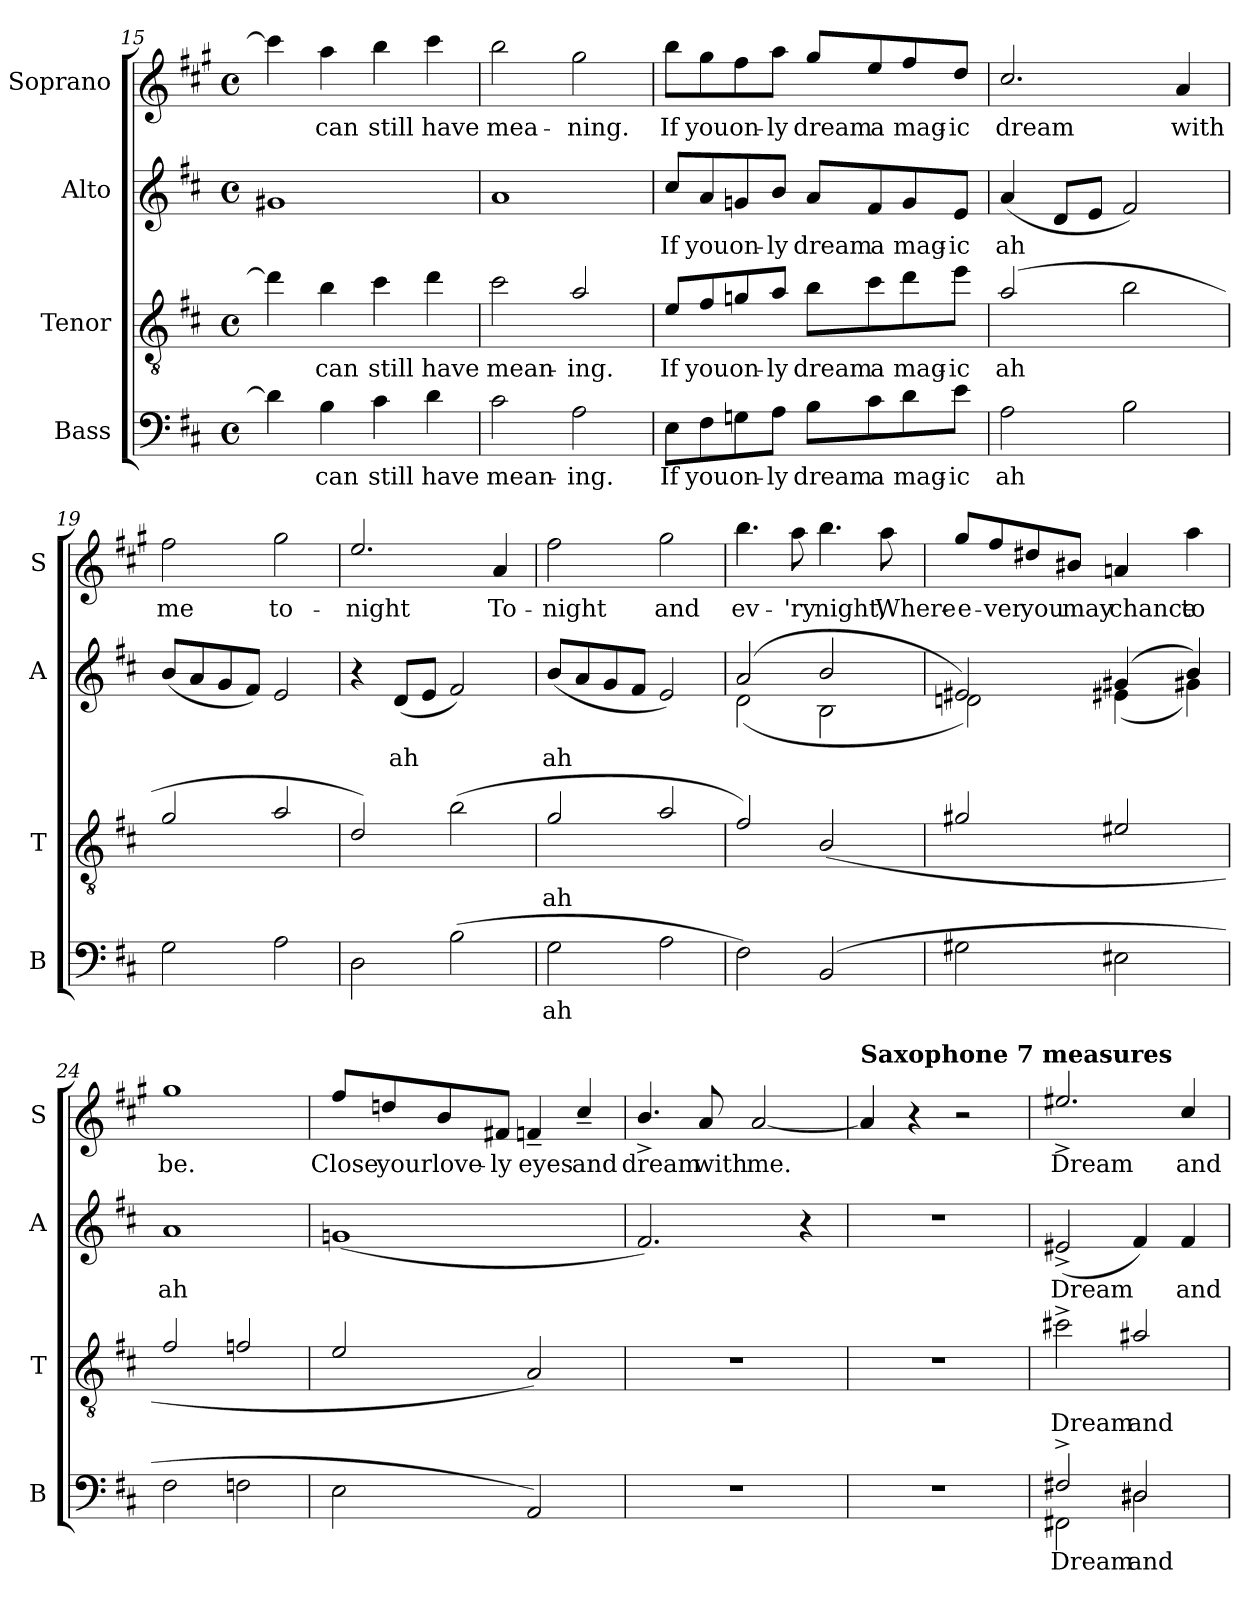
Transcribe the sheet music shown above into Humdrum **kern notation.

**kern	**text	**kern	**text	**kern	**text	**kern	**text
*part4	*part4	*part3	*part3	*part2	*part2	*part1	*part1
*staff4	*staff4	*staff3	*staff3	*staff2	*staff2	*staff1	*staff1
*I"Bass	*	*I"Tenor	*	*I"Alto	*	*I"Soprano	*
*I'B	*	*I'T	*	*I'A	*	*I'S	*
*clefF4	*	*clefGv2	*	*clefG2	*	*clefG2	*
*	*	*ITrd8c14	*	*	*	*ITrd4c7	*
*k[f#c#]	*	*k[f#c#]	*	*k[f#c#]	*	*k[f#c#]	*
*M4/4	*	*M4/4	*	*M4/4	*	*M4/4	*
*met(c)	*	*met(c)	*	*met(c)	*	*met(c)	*
=15	=15	=15	=15	=15	=15	=15	=15
4d\]	.	4d\]	.	1g#X	.	4ff#\]	.
4B\	can	4B\	can	.	.	4dd\	can
4c#\	still	4c#\	still	.	.	4ee\	still
4d\	have	4d\	have	.	.	4ff#\	have
=16	=16	=16	=16	=16	=16	=16	=16
2c#\	mean-	2c#\	mean-	1a	.	2ee\	mea-
2A\	-ing.	2A/	-ing.	.	.	2cc#\	-ning.
!!LO:LB:g=z
=17	=17	=17	=17	=17	=17	=17	=17
8E\L	If	8E/L	If	8cc#/L	If	8ee\L	If
8F#\	you	8F#/	you	8a/	you	8cc#\	you
8Gn\	on-	8Gn/	on-	8gn/	on-	8b\	on-
8A\J	-ly	8A/J	-ly	8b/J	-ly	8dd\J	-ly
8B\L	dream	8B\L	dream	8a/L	dream	8cc#/L	dream
8c#\	a	8c#\	a	8f#/	a	8a/	a
8d\	mag-	8d\	mag-	8g/	mag-	8b/	mag-
8e\J	-ic	8e\J	-ic	8e/J	-ic	8g/J	-ic
=18	=18	=18	=18	=18	=18	=18	=18
2A\	ah	(2A/	ah	(4a/	ah	2.f#/	dream
.	.	.	.	8d/L	.	.	.
.	.	.	.	8e/J	.	.	.
2B\	.	2B\	.	2f#/)	.	.	.
.	.	.	.	.	.	4d/	with
=19	=19	=19	=19	=19	=19	=19	=19
2G\	.	2G/	.	(8b/L	.	2b\	me
.	.	.	.	8a/	.	.	.
.	.	.	.	8g/	.	.	.
.	.	.	.	8f#/J)	.	.	.
2A\	.	2A/	.	2e/	.	2cc#\	to-
=20	=20	=20	=20	=20	=20	=20	=20
2D\	.	2D/)	.	4r	.	2.a/	-night
.	.	.	.	(8d/L	ah	.	.
.	.	.	.	8e/J	.	.	.
(2B\	.	(2B\	.	2f#/)	.	.	.
.	.	.	.	.	.	4d/	To-
!!LO:PB:g=z
=21	=21	=21	=21	=21	=21	=21	=21
2G\	ah	2G/	ah	(8b/L	ah	2b\	-night
.	.	.	.	8a/	.	.	.
.	.	.	.	8g/	.	.	.
.	.	.	.	8f#/J	.	.	.
2A\	.	2A/	.	2e/)	.	2cc#\	and
=22	=22	=22	=22	=22	=22	=22	=22
*	*	*	*	*^	*	*	*
2F#\)	.	2F#/)	.	(2a/	(2d\	.	4.ee\	ev-
.	.	.	.	.	.	.	8dd\	-'ry
(2BB/	.	(2BB/	.	2b/	2B\	.	4.ee\	night,
.	.	.	.	.	.	.	8dd\	Where-
=23	=23	=23	=23	=23	=23	=23	=23	=23
2G#X\	.	2G#X/	.	2e#X/)	2dn\)	.	8cc#/L	-e-
.	.	.	.	.	.	.	8b/	-ver
.	.	.	.	.	.	.	8g#X/	you
.	.	.	.	.	.	.	8e#X/J	may
2E#X\	.	2E#X/	.	(4g#X/	(4e#X\	.	4dn/	chance
.	.	.	.	4b/)	4g#X\)	.	4dd\	to
*	*	*	*	*v	*v	*	*	*
!!LO:LB:g=z
=24	=24	=24	=24	=24	=24	=24	=24
2F#\	.	2F#/	.	1a	ah	1cc#	be.
2Fn\	.	2Fn/	.	.	.	.	.
=25	=25	=25	=25	=25	=25	=25	=25
2E\	.	2E/	.	(1gn	.	8b/L	Close
.	.	.	.	.	.	8gn/	your
.	.	.	.	.	.	8e/	love-
.	.	.	.	.	.	8Bn/J	-ly
2AA/)	.	2AA/)	.	.	.	4B-X~/	eyes
.	.	.	.	.	.	4f#~/	and
=26	=26	=26	=26	=26	=26	=26	=26
1r	.	1r	.	2.f#/)	.	4.e^/	dream
.	.	.	.	.	.	8d/	with
.	.	.	.	.	.	[2d/	me.
.	.	.	.	4r	.	.	.
!!LO:PB:g=z
=27	=27	=27	=27	=27	=27	=27	=27
!	!	!	!	!	!	!LO:TX:a:B:t=Saxophone 7 measures	!
1r	.	1r	.	1r	.	4d/]	.
.	.	.	.	.	.	4r	.
.	.	.	.	.	.	2r	.
!!LO:LB:g=z
=28	=28	=28	=28	=28	=28	=28	=28
*^	*	*	*	*	*	*	*
2F#X^/	2FF#X\	Dream	2c#X^\	Dream	(2e#X^/	Dream	2.a#X^/	Dream
2D#X/	2D#X\	and	2A#X/	and	4f#/)	.	.	.
.	.	.	.	.	4f#/	and	4f#/	and
*v	*v	*	*	*	*	*	*	*
=	=	=	=	=	=	=	=
*-	*-	*-	*-	*-	*-	*-	*-
